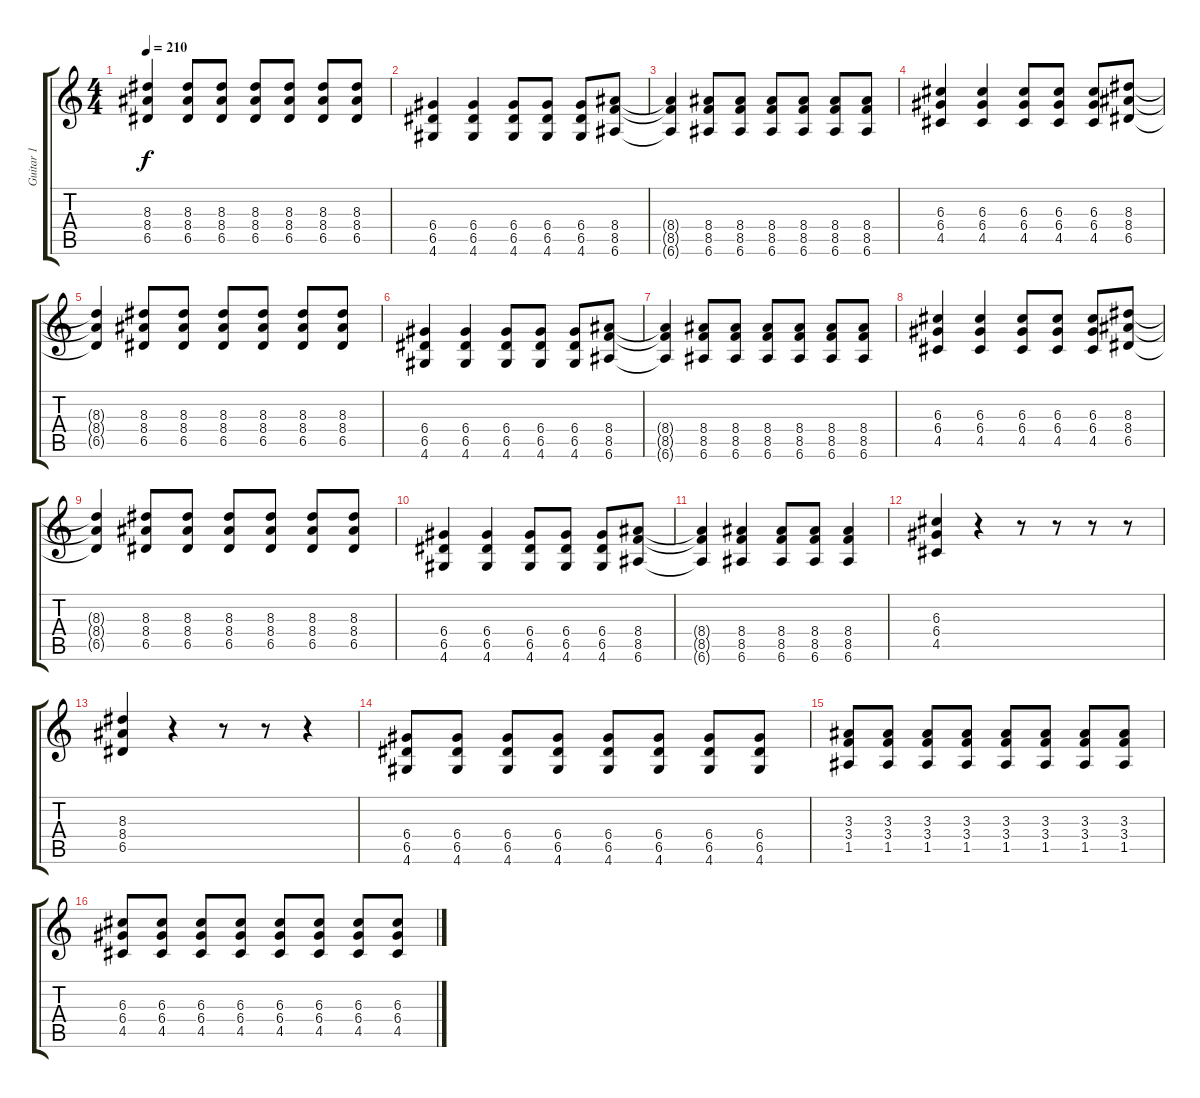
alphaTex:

\track ("Guitar 1" "Guitar 1") {instrument electricguitarclean}
\staff {score tabs}
\tuning (E4 B3 G3 D3 A2 E2) {hide}
\ts (4 4)
\tempo 210
\clef g2
\ks c
(8.3{t} 8.4{t} 6.5{t}).4{dy f} (8.3 8.4 6.5).8 (8.3 8.4 6.5).8 (8.3 8.4 6.5).8 (8.3 8.4 6.5).8 (8.3 8.4 6.5).8 (8.3 8.4 6.5).8 |
(6.4 6.5 4.6).4{volume 10} (6.4 6.5 4.6).4 (6.4 6.5 4.6).8 (6.4 6.5 4.6).8 (6.4 6.5 4.6).8 (8.4 8.5 6.6).8 |
(8.4{t} 8.5{t} 6.6{t}).4 (8.4 8.5 6.6).8 (8.4 8.5 6.6).8 (8.4 8.5 6.6).8 (8.4 8.5 6.6).8 (8.4 8.5 6.6).8 (8.4 8.5 6.6).8 |
(6.3 6.4 4.5).4 (6.3 6.4 4.5).4 (6.3 6.4 4.5).8 (6.3 6.4 4.5).8 (6.3 6.4 4.5).8 (8.3 8.4 6.5).8 |
(8.3{t} 8.4{t} 6.5{t}).4 (8.3 8.4 6.5).8 (8.3 8.4 6.5).8 (8.3 8.4 6.5).8 (8.3 8.4 6.5).8 (8.3 8.4 6.5).8 (8.3 8.4 6.5).8 |
(6.4 6.5 4.6).4{volume 10} (6.4 6.5 4.6).4 (6.4 6.5 4.6).8 (6.4 6.5 4.6).8 (6.4 6.5 4.6).8 (8.4 8.5 6.6).8 |
(8.4{t} 8.5{t} 6.6{t}).4 (8.4 8.5 6.6).8 (8.4 8.5 6.6).8 (8.4 8.5 6.6).8 (8.4 8.5 6.6).8 (8.4 8.5 6.6).8 (8.4 8.5 6.6).8 |
(6.3 6.4 4.5).4 (6.3 6.4 4.5).4 (6.3 6.4 4.5).8 (6.3 6.4 4.5).8 (6.3 6.4 4.5).8 (8.3 8.4 6.5).8 |
(8.3{t} 8.4{t} 6.5{t}).4 (8.3 8.4 6.5).8 (8.3 8.4 6.5).8 (8.3 8.4 6.5).8 (8.3 8.4 6.5).8 (8.3 8.4 6.5).8 (8.3 8.4 6.5).8 |
(6.4 6.5 4.6).4 (6.4 6.5 4.6).4 (6.4 6.5 4.6).8 (6.4 6.5 4.6).8 (6.4 6.5 4.6).8 (8.4 8.5 6.6).8 |
(8.4{t} 8.5{t} 6.6{t}).4{instrument distortionguitar} (8.4 8.5 6.6).4 (8.4 8.5 6.6).8 (8.4 8.5 6.6).8 (8.4 8.5 6.6).4 |
(6.3 6.4 4.5).4 r.4 r.8 r.8 r.8 r.8 |
(8.3 8.4 6.5).4 r.4 r.8 r.8 r.4 |
(6.4 6.5 4.6).8 (6.4 6.5 4.6).8 (6.4 6.5 4.6).8 (6.4 6.5 4.6).8 (6.4 6.5 4.6).8 (6.4 6.5 4.6).8 (6.4 6.5 4.6).8 (6.4 6.5 4.6).8 |
(3.3 3.4 1.5).8 (3.3 3.4 1.5).8 (3.3 3.4 1.5).8 (3.3 3.4 1.5).8 (3.3 3.4 1.5).8 (3.3 3.4 1.5).8 (3.3 3.4 1.5).8 (3.3 3.4 1.5).8 |
(6.3 6.4 4.5).8 (6.3 6.4 4.5).8 (6.3 6.4 4.5).8 (6.3 6.4 4.5).8 (6.3 6.4 4.5).8 (6.3 6.4 4.5).8 (6.3 6.4 4.5).8 (6.3 6.4 4.5).8
